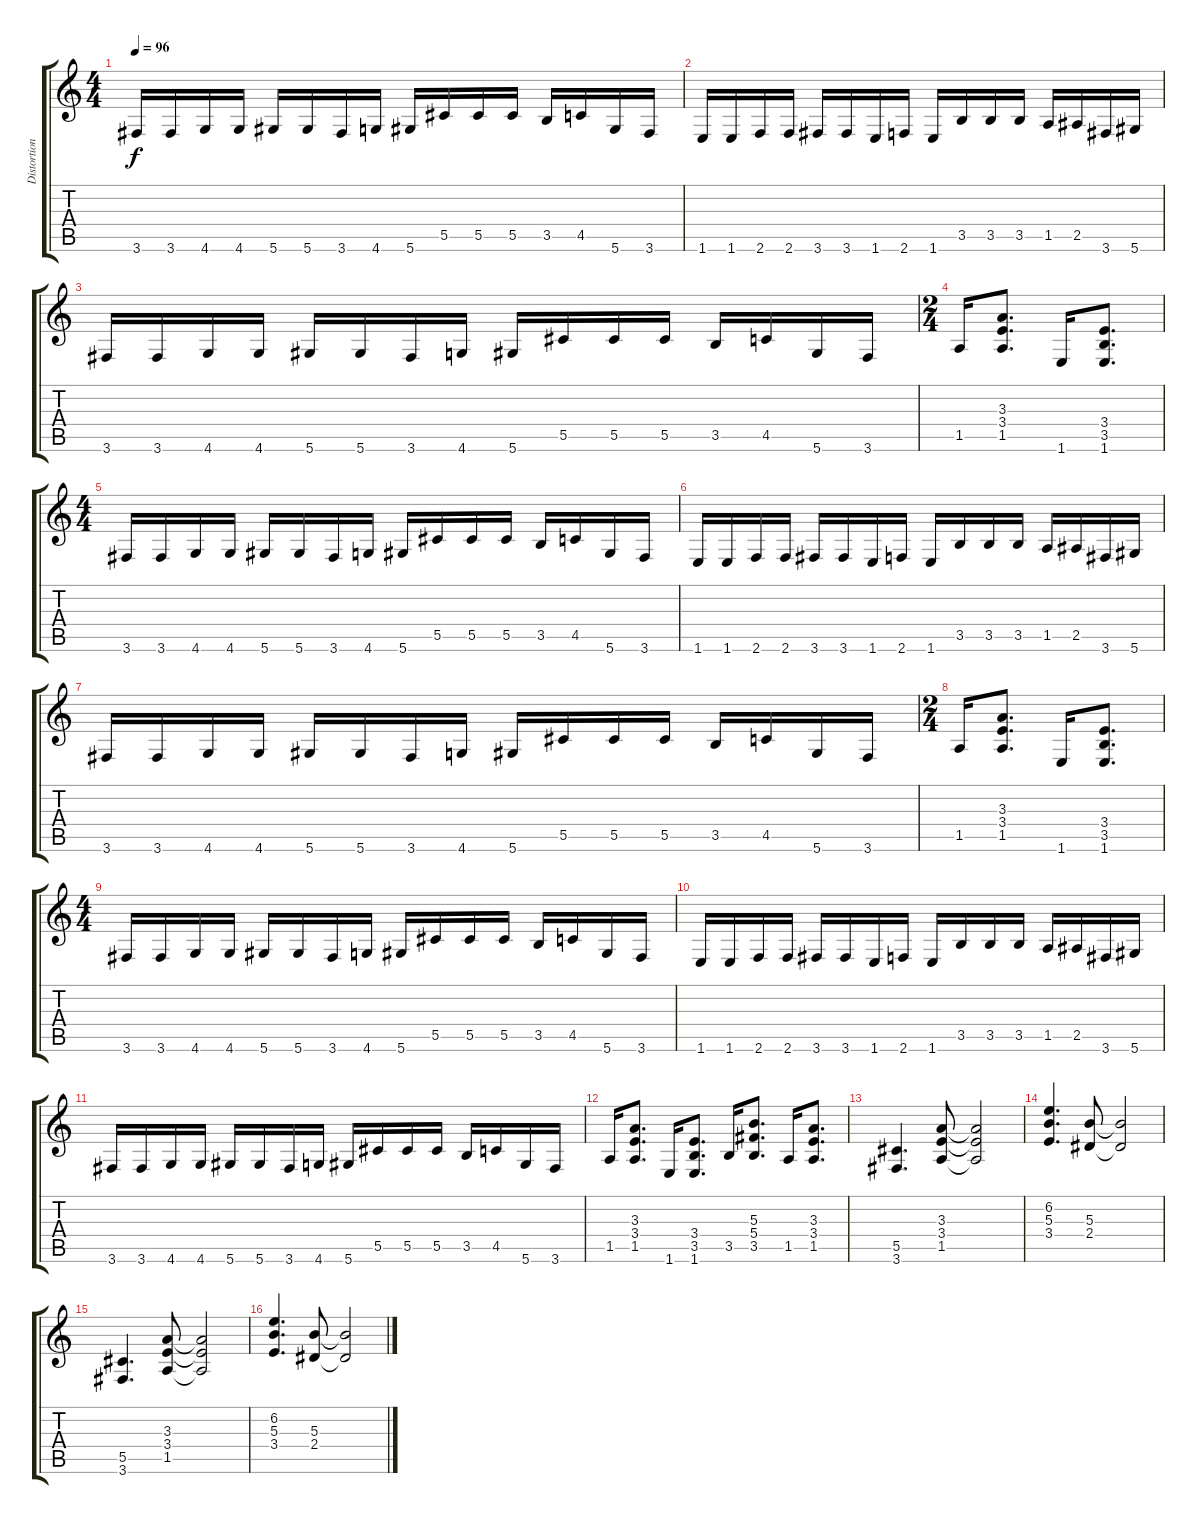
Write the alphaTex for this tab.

\track ("Distortion Guitar " "Distortion") {instrument distortionguitar}
\staff {score tabs}
\tuning (Eb4 Bb3 Gb3 Db3 Ab2 Eb2) {hide}
\ts (4 4)
\tempo 96
\clef g2
\ks c
3.6.16{dy f} 3.6.16 4.6.16 4.6.16 5.6.16 5.6.16 3.6.16 4.6.16 5.6.16 5.5.16 5.5.16 5.5.16 3.5.16 4.5.16 5.6.16 3.6.16 |
1.6.16 1.6.16 2.6.16 2.6.16 3.6.16 3.6.16 1.6.16 2.6.16 1.6.16 3.5.16 3.5.16 3.5.16 1.5.16 2.5.16 3.6.16 5.6.16 |
3.6.16 3.6.16 4.6.16 4.6.16 5.6.16 5.6.16 3.6.16 4.6.16 5.6.16 5.5.16 5.5.16 5.5.16 3.5.16 4.5.16 5.6.16 3.6.16 |
\ts (2 4)
1.5.16 (3.3 3.4 1.5).8{d} 1.6.16 (3.4 3.5 1.6).8{d} |
\ts (4 4)
3.6.16 3.6.16 4.6.16 4.6.16 5.6.16 5.6.16 3.6.16 4.6.16 5.6.16 5.5.16 5.5.16 5.5.16 3.5.16 4.5.16 5.6.16 3.6.16 |
1.6.16 1.6.16 2.6.16 2.6.16 3.6.16 3.6.16 1.6.16 2.6.16 1.6.16 3.5.16 3.5.16 3.5.16 1.5.16 2.5.16 3.6.16 5.6.16 |
3.6.16 3.6.16 4.6.16 4.6.16 5.6.16 5.6.16 3.6.16 4.6.16 5.6.16 5.5.16 5.5.16 5.5.16 3.5.16 4.5.16 5.6.16 3.6.16 |
\ts (2 4)
1.5.16 (3.3 3.4 1.5).8{d} 1.6.16 (3.4 3.5 1.6).8{d} |
\ts (4 4)
3.6.16 3.6.16 4.6.16 4.6.16 5.6.16 5.6.16 3.6.16 4.6.16 5.6.16 5.5.16 5.5.16 5.5.16 3.5.16 4.5.16 5.6.16 3.6.16 |
1.6.16 1.6.16 2.6.16 2.6.16 3.6.16 3.6.16 1.6.16 2.6.16 1.6.16 3.5.16 3.5.16 3.5.16 1.5.16 2.5.16 3.6.16 5.6.16 |
3.6.16 3.6.16 4.6.16 4.6.16 5.6.16 5.6.16 3.6.16 4.6.16 5.6.16 5.5.16 5.5.16 5.5.16 3.5.16 4.5.16 5.6.16 3.6.16 |
1.5.16 (3.3 3.4 1.5).8{d} 1.6.16 (3.4 3.5 1.6).8{d} 3.5.16 (5.3 5.4 3.5).8{d} 1.5.16 (3.3 3.4 1.5).8{d} |
(5.5 3.6).4{d} (3.3 3.4 1.5).8 (3.3{t} 3.4{t} 1.5{t}).2 |
(6.2 5.3 3.4).4{d} (5.3 2.4).8 (5.3{t} 2.4{t}).2 |
(5.5 3.6).4{d} (3.3 3.4 1.5).8 (3.3{t} 3.4{t} 1.5{t}).2 |
(6.2 5.3 3.4).4{d} (5.3 2.4).8 (5.3{t} 2.4{t}).2
